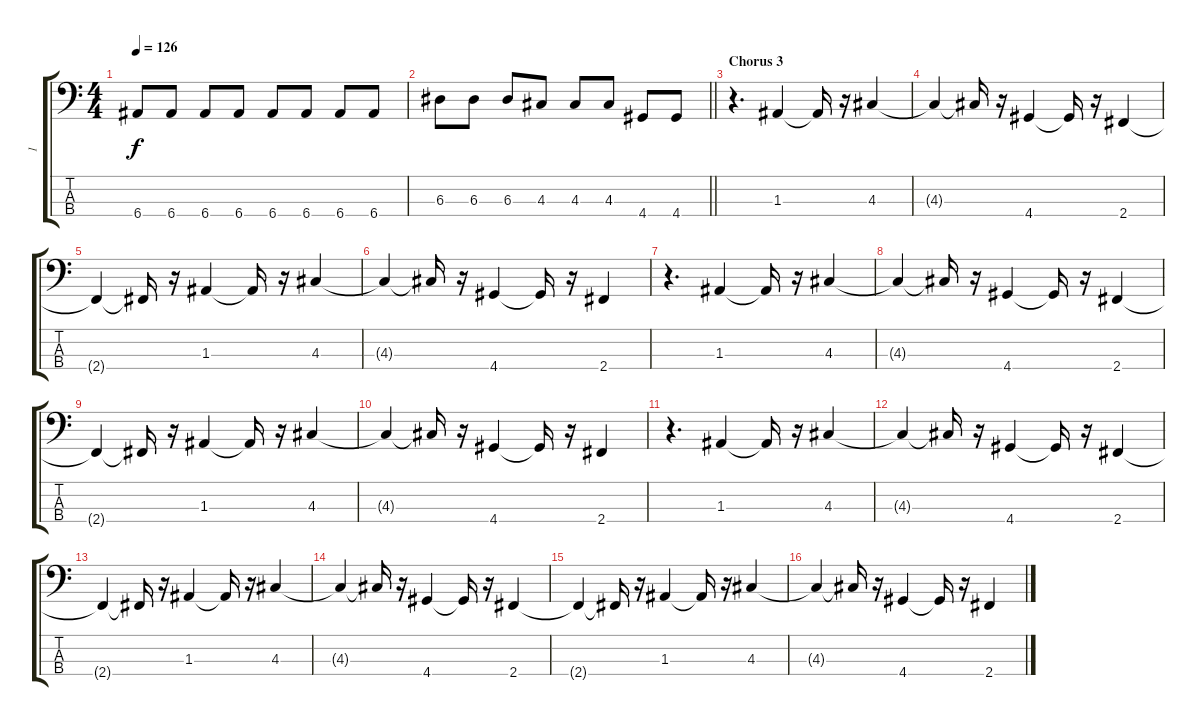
\track ("1" "1") {instrument electricbassfinger}
\staff {score tabs}
\tuning (G2 D2 A1 E1) {hide}
\ts (4 4)
\tempo 126
\clef f4
\ks c
6.4.8{dy f} 6.4.8 6.4.8 6.4.8 6.4.8 6.4.8 6.4.8 6.4.8 |
\barLineRight lightlight
6.3.8 6.3.8 6.3.8 4.3.8 4.3.8 4.3.8 4.4.8 4.4.8 |
\section ("" "Chorus 3")
r.4{d} 1.3.4 1.3{t}.16 r.16 4.3.4 |
4.3{t}.4 4.3{t}.16 r.16 4.4.4 4.4{t}.16 r.16 2.4.4 |
2.4{t}.4 2.4{t}.16 r.16 1.3.4 1.3{t}.16 r.16 4.3.4 |
4.3{t}.4 4.3{t}.16 r.16 4.4.4 4.4{t}.16 r.16 2.4.4 |
r.4{d} 1.3.4 1.3{t}.16 r.16 4.3.4 |
4.3{t}.4 4.3{t}.16 r.16 4.4.4 4.4{t}.16 r.16 2.4.4 |
2.4{t}.4 2.4{t}.16 r.16 1.3.4 1.3{t}.16 r.16 4.3.4 |
4.3{t}.4 4.3{t}.16 r.16 4.4.4 4.4{t}.16 r.16 2.4.4 |
r.4{d} 1.3.4 1.3{t}.16 r.16 4.3.4 |
4.3{t}.4 4.3{t}.16 r.16 4.4.4 4.4{t}.16 r.16 2.4.4 |
2.4{t}.4 2.4{t}.16 r.16 1.3.4 1.3{t}.16 r.16 4.3.4 |
4.3{t}.4 4.3{t}.16 r.16 4.4.4 4.4{t}.16 r.16 2.4.4 |
2.4{t}.4 2.4{t}.16 r.16 1.3.4 1.3{t}.16 r.16 4.3.4 |
4.3{t}.4 4.3{t}.16 r.16 4.4.4 4.4{t}.16 r.16 2.4.4
